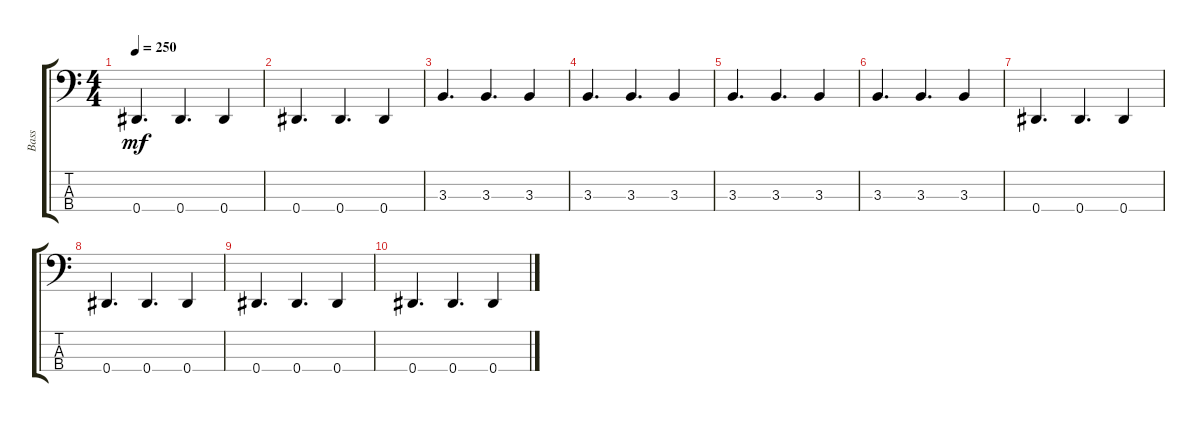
\track ("Bass" "Bass") {instrument electricbassfinger}
\staff {score tabs}
\tuning (Gb2 Db2 Ab1 Eb1) {hide}
\ts (4 4)
\tempo 250
\clef f4
\ks c
0.4.4{d dy mf} 0.4.4{d} 0.4.4 |
0.4.4{d} 0.4.4{d} 0.4.4 |
3.3.4{d} 3.3.4{d} 3.3.4 |
3.3.4{d} 3.3.4{d} 3.3.4 |
3.3.4{d} 3.3.4{d} 3.3.4 |
3.3.4{d} 3.3.4{d} 3.3.4 |
0.4.4{d} 0.4.4{d} 0.4.4 |
0.4.4{d} 0.4.4{d} 0.4.4 |
0.4.4{d} 0.4.4{d} 0.4.4 |
0.4.4{d} 0.4.4{d} 0.4.4
